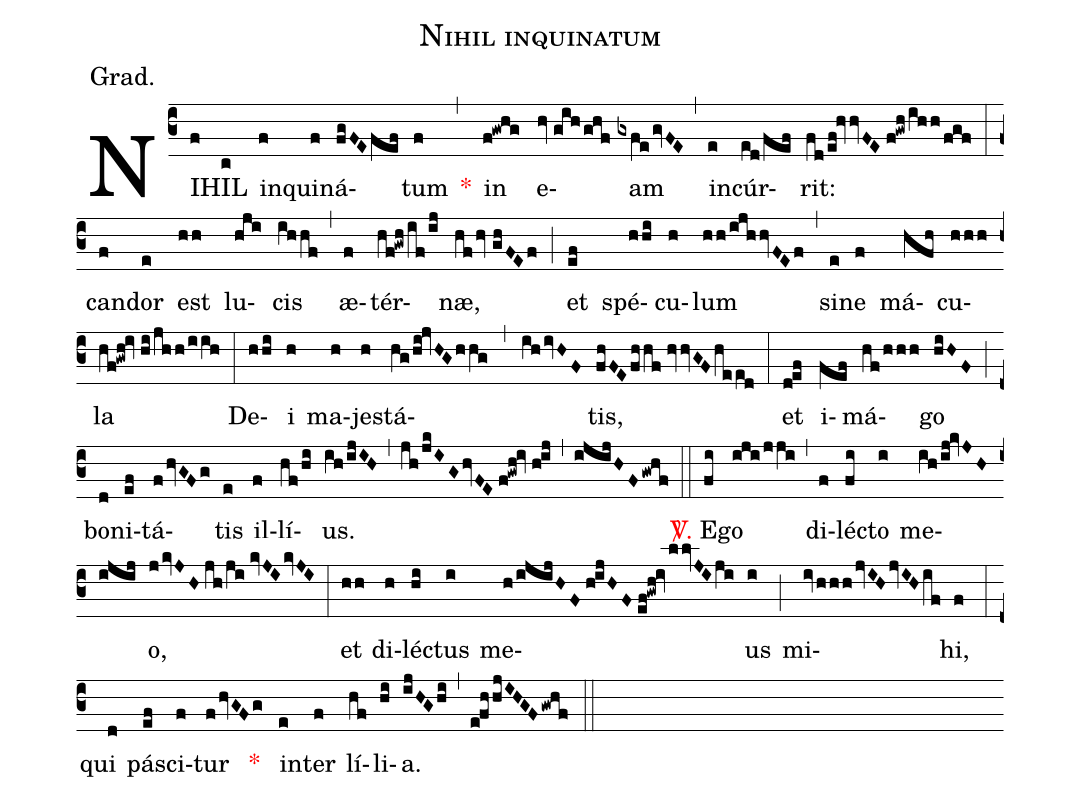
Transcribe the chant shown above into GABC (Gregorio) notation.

name:Nihil inquinatum;
annotation:Grad.;
mode:II.;
office-part:Gradual;
%%
(c3) NI(f)HIL(c) in(f)qui(f)ná(fgFE/fef)tum(f) <v>\red{*}</v>(,) in(f!gwhg) e(hv//gih/ghf)am(gxfe/gvFE) (,) in(e)cúr(ed/fef)rit:(fd/ef!hvvFE//f!gwh/ihh/fgf) (:) can(f)dor(e) est(hh) lu(hji)cis(ihhf) (,) æ(f)tér(hf!gwh/if/ij)næ,(hf/hv//ghFEf) (;) et(ef) spé(hhi)cu(h)lum(hh/ijhhvFEf) (,) si(e)ne(f) má(hfh)cu(hhh)la(hf!gwh!iv//hi/jhh/iih) (:) De(hhi)i(h) ma(h)je(h)stá(hg/hi!jvHG/hhg,ih/ivHF)tis,(fhFE/fhhf//hvvGF/heed) (:) et(d!ef) i(fef)má(hf/hhh)go(hiHF) (;) bo(d)ni(ef)tá(f/hvGFg)tis(e) il(f)lí(hf/hi)us.(ih/ijIH) (,) (jh/jkIG/hvFE//f!gwh!iv//h!ij) (,) (ijijHF/gwhf) (::) <v>\red{\Vbar.}</v> E(fi)go(iji/jji) (,) di(f)lé(fi)cto(i) me(ih/ij!kvJH//ijij)o,(j/kvJH//jh/ji//kvJI/kvJI) (:) et(hh) di(h)lé(hi)ctus(i) me(h/ijijHF//h!ijHF//ef!gwh!iv/llvJI/ji)us(i) (;) mi(iv/hhh/jvIH/jvIH/if)hi,(f) (:) qui(d) pá(ef)sci(f)tur(f/hvGFg) <v>\red{*}</v>() in(e)ter(f) lí(hf)li(hi)a.(ijHGhi) (,) (e!fhhjIHGF/gwhf) (::)
